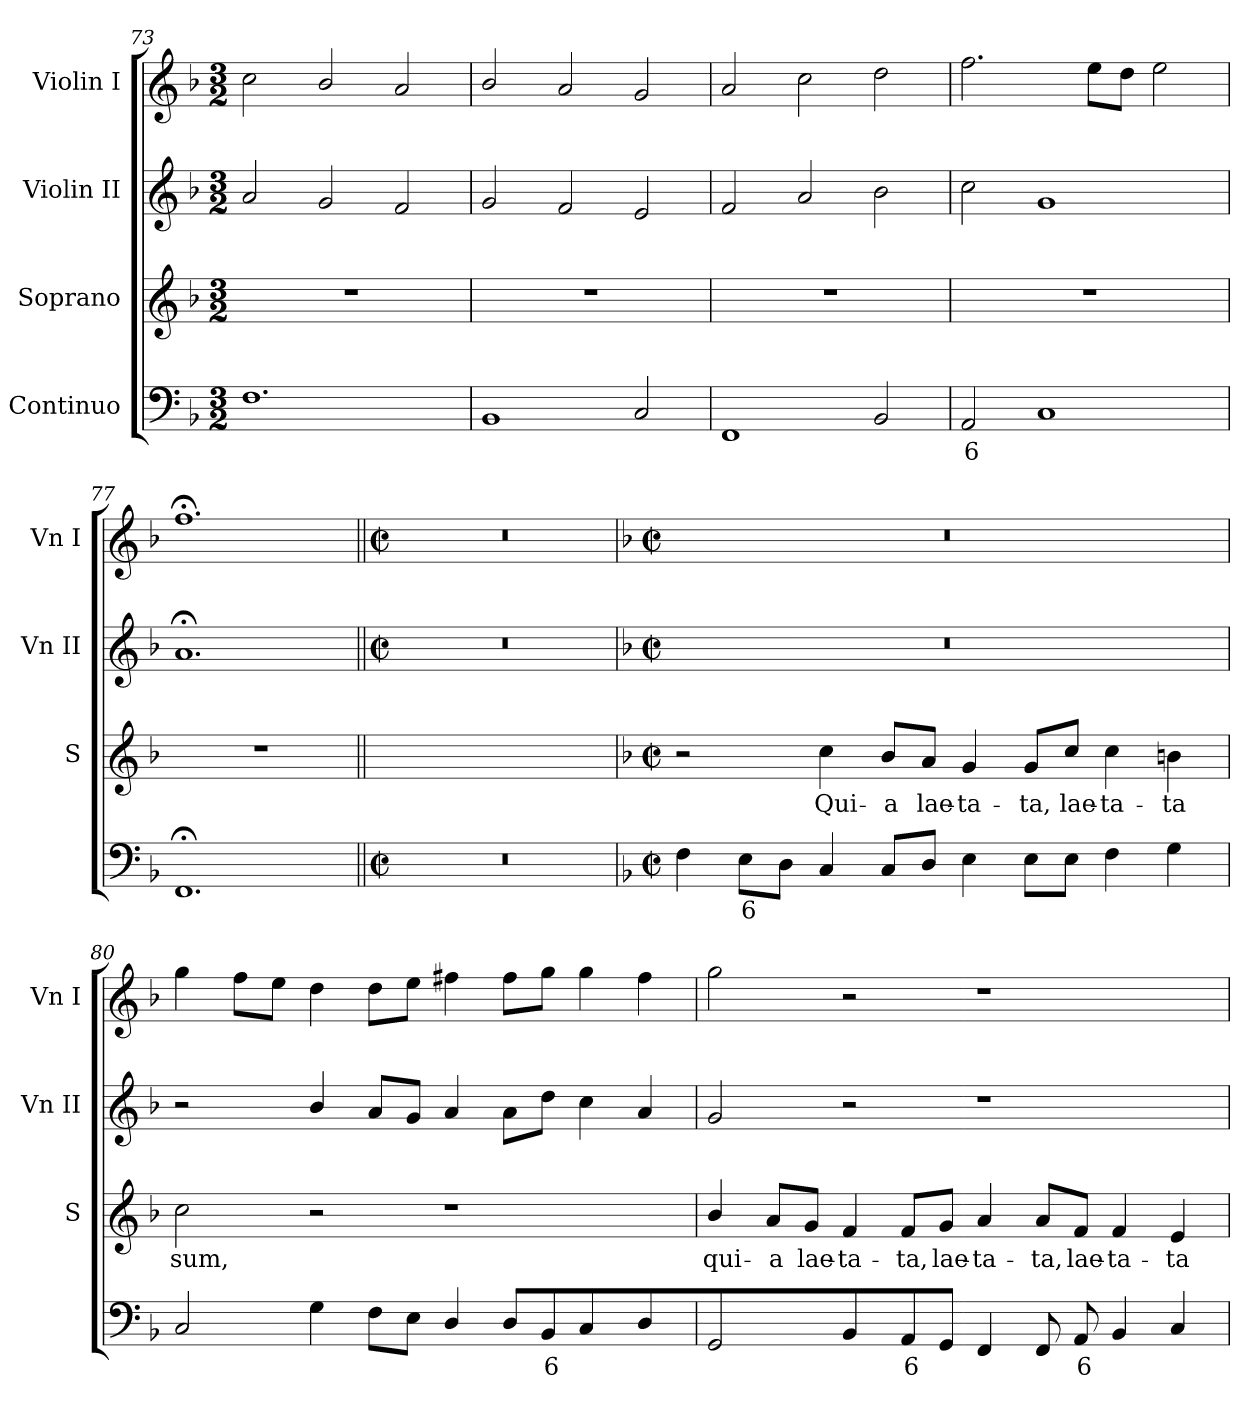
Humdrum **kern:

**kern	**text	**kern	**text	**kern	**kern
*part4	*part4	*part3	*part3	*part2	*part1
*staff4	*staff4	*staff3	*staff3	*staff2	*staff1
*I"Continuo	*	*I"Soprano	*	*I"Violin II	*I"Violin I
*	*	*I'S	*	*I'Vn II	*I'Vn I
*clefF4	*	*clefG2	*	*clefG2	*clefG2
*k[b-]	*	*k[b-]	*	*k[b-]	*k[b-]
*F:	*	*F:	*	*F:	*F:
*M3/2	*	*M3/2	*	*M3/2	*M3/2
=73	=73	=73	=73	=73	=73
1.F	.	1.r	.	2a	2cc
.	.	.	.	2g	2b-/
.	.	.	.	2f	2a
=74	=74	=74	=74	=74	=74
1BB-	.	1.r	.	2g	2b-/
.	.	.	.	2f	2a
2C	.	.	.	2e	2g
=75	=75	=75	=75	=75	=75
1FF	.	1.r	.	2f	2a
.	.	.	.	2a	2cc
2BB-	.	.	.	2b-	2dd
=76	=76	=76	=76	=76	=76
!	!LO:LY:b	!	!	!	!
2AA	6	1.r	.	2cc	2.ff
1C	.	.	.	1g	.
.	.	.	.	.	8eeL
.	.	.	.	.	8ddJ
.	.	.	.	.	2ee
=77	=77	=77	=77	=77	=77
1.FF;<	.	1.r	.	1.a;<	1.ff;<
=78||	=78||	=78||	=78||	=78||	=78||
*M4/2	*	*	*	*M4/2	*M4/2
*met(c|)	*	*	*	*met(c|)	*met(c|)
0r	.	0ryy	.	0r	0r
!!LO:LB:g=z
=79	=79	=79	=79	=79	=79
*	*	*k[b-]	*	*	*
*	*	*F:	*	*	*
*M4/2	*	*M4/2	*	*M4/2	*M4/2
*met(c|)	*	*met(c|)	*	*met(c|)	*met(c|)
4F	.	2r	.	0r	0r
!	!LO:LY:b	!	!	!	!
8EL	6	.	.	.	.
8DJ	.	.	.	.	.
!	!	!	!LO:LY:b	!	!
4C	.	4cc	Qui-	.	.
!	!	!	!LO:LY:b	!	!
8CL	.	8b-/L	-a	.	.
!	!	!	!LO:LY:b	!	!
8DJ	.	8a/J	lae-	.	.
!	!	!	!LO:LY:b	!	!
4E	.	4g	-ta-	.	.
!	!	!	!LO:LY:b	!	!
8EL	.	8g/L	-ta,	.	.
!	!	!	!LO:LY:b	!	!
8EJ	.	8cc/J	lae-	.	.
!	!	!	!LO:LY:b	!	!
4F	.	4cc	-ta-	.	.
!	!	!	!LO:LY:b	!	!
4G	.	4bn	-ta	.	.
=80	=80	=80	=80	=80	=80
!	!	!	!LO:LY:b	!	!
2C	.	2cc	sum,	2r	4gg
.	.	.	.	.	8ffL
.	.	.	.	.	8eeJ
4G	.	2r	.	4b-/	4dd
8FL	.	.	.	8aL	8ddL
8EJ	.	.	.	8gJ	8eeJ
4D/	.	1r	.	4a	4ff#X
8D/L	.	.	.	8aL	8ff#L
!	!LO:LY:b	!	!	!	!
8BB-	6	.	.	8ddJ	8ggJ
4C	.	.	.	4cc	4gg
4D/	.	.	.	4a	4ff#
=81	=81	=81	=81	=81	=81
!	!	!	!LO:LY:b	!	!
2GG	.	4b-/	qui-	2g	2gg
!	!	!	!LO:LY:b	!	!
.	.	8a/L	-a	.	.
!	!	!	!LO:LY:b	!	!
.	.	8g/J	lae-	.	.
!	!	!	!LO:LY:b	!	!
4BB-	.	4f	-ta-	2r	2r
!	!LO:LY:b	!	!LO:LY:b	!	!
8AA	6	8f/L	-ta,	.	.
!	!	!	!LO:LY:b	!	!
8GGJ	.	8g/J	lae-	.	.
!	!	!	!LO:LY:b	!	!
4FF	.	4a	-ta-	1r	1r
!	!	!	!LO:LY:b	!	!
8FFL	.	8a/L	-ta,	.	.
!	!LO:LY:b	!	!LO:LY:b	!	!
8AA	6	8f/J	lae-	.	.
!	!	!	!LO:LY:b	!	!
4BB-	.	4f	-ta-	.	.
!	!	!	!LO:LY:b	!	!
4C	.	4e	-ta	.	.
=	=	=	=	=	=
*-	*-	*-	*-	*-	*-
